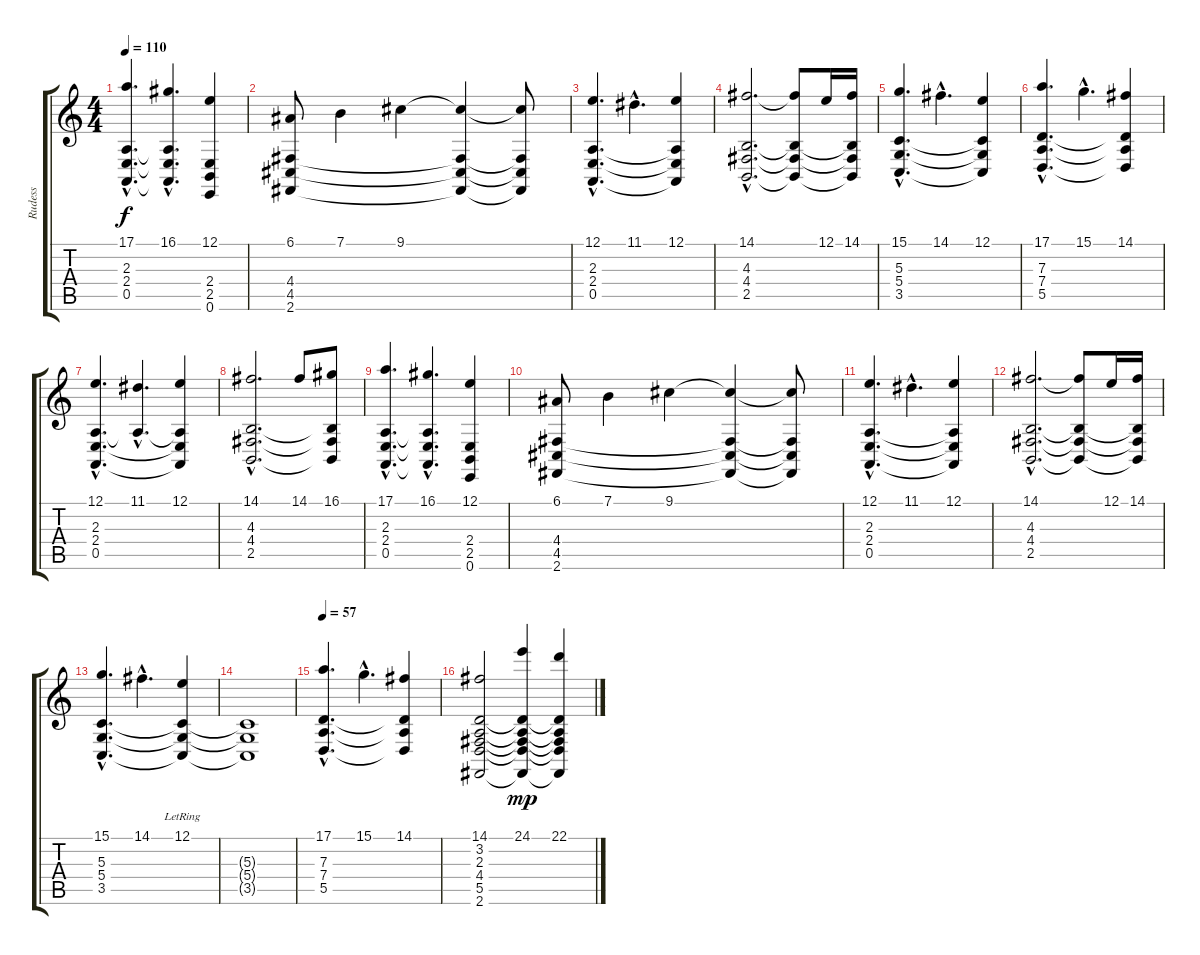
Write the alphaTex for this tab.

\track ("Rudess" "Rudess") {instrument stringensemble1}
\staff {score tabs}
\tuning (E4 B3 G3 D3 A2 E2) {hide}
\ts (4 4)
\tempo 110
\clef g2
\ks c
(17.1{hac} 2.3{hac} 2.4{hac} 0.5{hac}).4{d dy f} (16.1{hac} 2.3{hac t} 2.4{hac t} 0.5{hac t}).4{d} (12.1 2.4 2.5 0.6).4 |
(6.1 4.4 4.5 2.6).8 7.1.4 9.1.4 (9.1{t} 4.4{t} 4.5{t} 2.6{t}).4 (9.1{t} 4.4{t} 4.5{t} 2.6{t}).8 |
(12.1{hac} 2.3{hac} 2.4{hac} 0.5{hac}).4{d} 11.1{hac}.4{d} (12.1 2.3{t} 2.4{t} 0.5{t}).4 |
(14.1{hac} 4.3{hac} 4.4{hac} 2.5{hac}).2{d} (14.1{t} 4.3{t} 4.4{t} 2.5{t}).8 12.1.16 (14.1 4.3{t} 4.4{t} 2.5{t}).16 |
(15.1{hac} 5.3{hac} 5.4{hac} 3.5{hac}).4{d} 14.1{hac}.4{d} (12.1 5.3{t} 5.4{t} 3.5{t}).4 |
(17.1{hac} 7.3{hac} 7.4{hac} 5.5{hac}).4{d} 15.1{hac}.4{d} (14.1 7.3{t} 7.4{t} 5.5{t}).4 |
(12.1{hac} 2.3{hac} 2.4{hac} 0.5{hac}).4{d} (11.1{hac} 2.3{hac t}).4{d} (12.1 2.3{t} 2.4{t} 0.5{t}).4 |
(14.1{hac} 4.3{hac} 4.4{hac} 2.5{hac}).2{d} 14.1.8 (16.1 4.3{t} 4.4{t} 2.5{t}).8 |
(17.1{hac} 2.3{hac} 2.4{hac} 0.5{hac}).4{d} (16.1{hac} 2.3{hac t} 2.4{hac t} 0.5{hac t}).4{d} (12.1 2.4 2.5 0.6).4 |
(6.1 4.4 4.5 2.6).8 7.1.4 9.1.4 (9.1{t} 4.4{t} 4.5{t} 2.6{t}).4 (9.1{t} 4.4{t} 4.5{t} 2.6{t}).8 |
(12.1{hac} 2.3{hac} 2.4{hac} 0.5{hac}).4{d} 11.1{hac}.4{d} (12.1 2.3{t} 2.4{t} 0.5{t}).4 |
(14.1{hac} 4.3{hac} 4.4{hac} 2.5{hac}).2{d} (14.1{t} 4.3{t} 4.4{t} 2.5{t}).8 12.1.16 (14.1 4.3{t} 4.4{t} 2.5{t}).16 |
(15.1{hac} 5.3{hac} 5.4{hac} 3.5{hac}).4{d} 14.1{hac}.4{d} (12.1{lr} 5.3{t} 5.4{t} 3.5{t}).4{volume 11} |
(5.3{t} 5.4{t} 3.5{t}).1 |
\tempo 57
(17.1{hac} 7.3{hac} 7.4{hac} 5.5{hac}).4{d} 15.1{hac}.4{d} (14.1 7.3{t} 7.4{t} 5.5{t}).4 |
(14.1 3.2 2.3 4.4 5.5 2.6).2 (24.1 3.2{t} 2.3{t} 4.4{t} 5.5{t} 2.6{t}).4{dy mp} (22.1 3.2{t} 2.3{t} 4.4{t} 5.5{t} 2.6{t}).4
